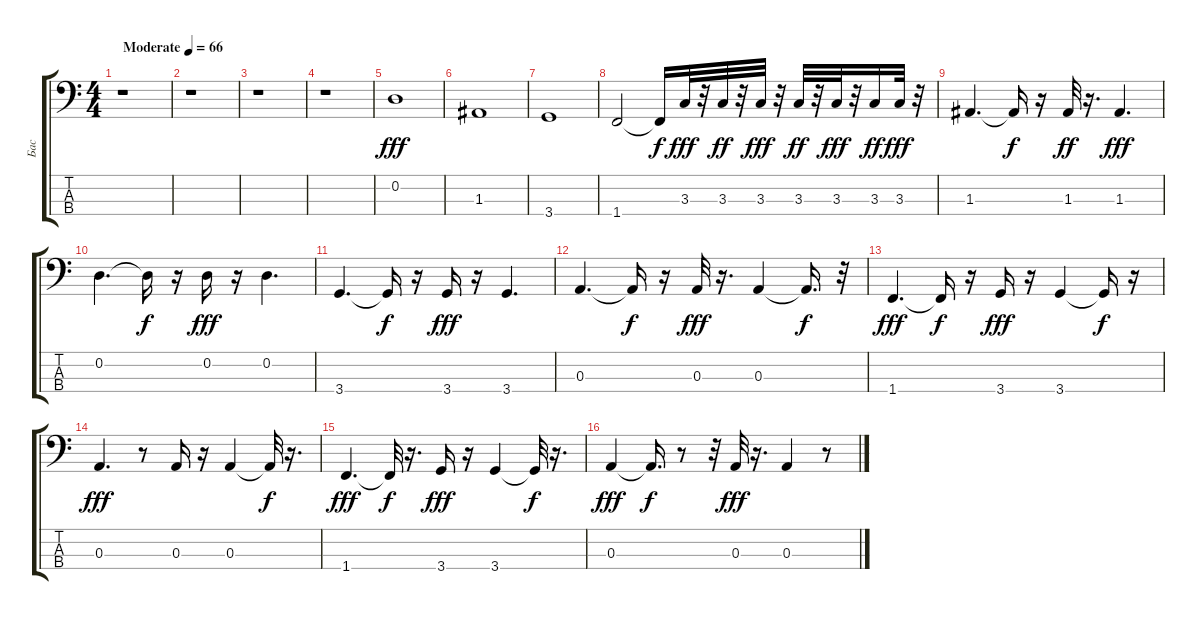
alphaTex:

\track ("Бас" "Бас") {instrument electricbassfinger}
\staff {score tabs}
\tuning (G2 D2 A1 E1) {hide}
\ts (4 4)
\tempo (66 "Moderate")
\clef f4
\ks c
r.1{dy fff instrument electricbassfinger} |
r.1 |
r.1 |
r.1 |
0.2.1 |
1.3.1 |
3.4.1 |
1.4.2 1.4{t}.16{dy f} 3.3.32{dy fff} r.32 3.3.32{dy ff} r.32 3.3.32{dy fff} r.32 3.3.32{dy ff} r.32 3.3.32{dy fff} r.32 3.3.16{dy ff} 3.3.32{dy fff} r.32 |
1.3.4{d} 1.3{t}.16{dy f} r.16 1.3.32{dy ff} r.16{d} 1.3.4{d dy fff} |
0.2.4{d} 0.2{t}.16{dy f} r.16 0.2.16{dy fff} r.16 0.2.4{d} |
3.4.4{d} 3.4{t}.16{dy f} r.16 3.4.16{dy fff} r.16 3.4.4{d} |
0.3.4{d} 0.3{t}.16{dy f} r.16 0.3.32{dy fff} r.16{d} 0.3.4 0.3{t}.16{d dy f} r.32 |
1.4.4{d dy fff} 1.4{t}.16{dy f} r.16 3.4.16{dy fff} r.16 3.4.4 3.4{t}.16{dy f} r.16 |
0.3.4{d dy fff} r.8 0.3.16 r.16 0.3.4 0.3{t}.32{dy f} r.16{d} |
1.4.4{d dy fff} 1.4{t}.32{dy f} r.16{d} 3.4.16{dy fff} r.16 3.4.4 3.4{t}.32{dy f} r.16{d} |
0.3.4{dy fff} 0.3{t}.16{d dy f} r.8 r.32 0.3.32{dy fff} r.16{d} 0.3.4 r.8
